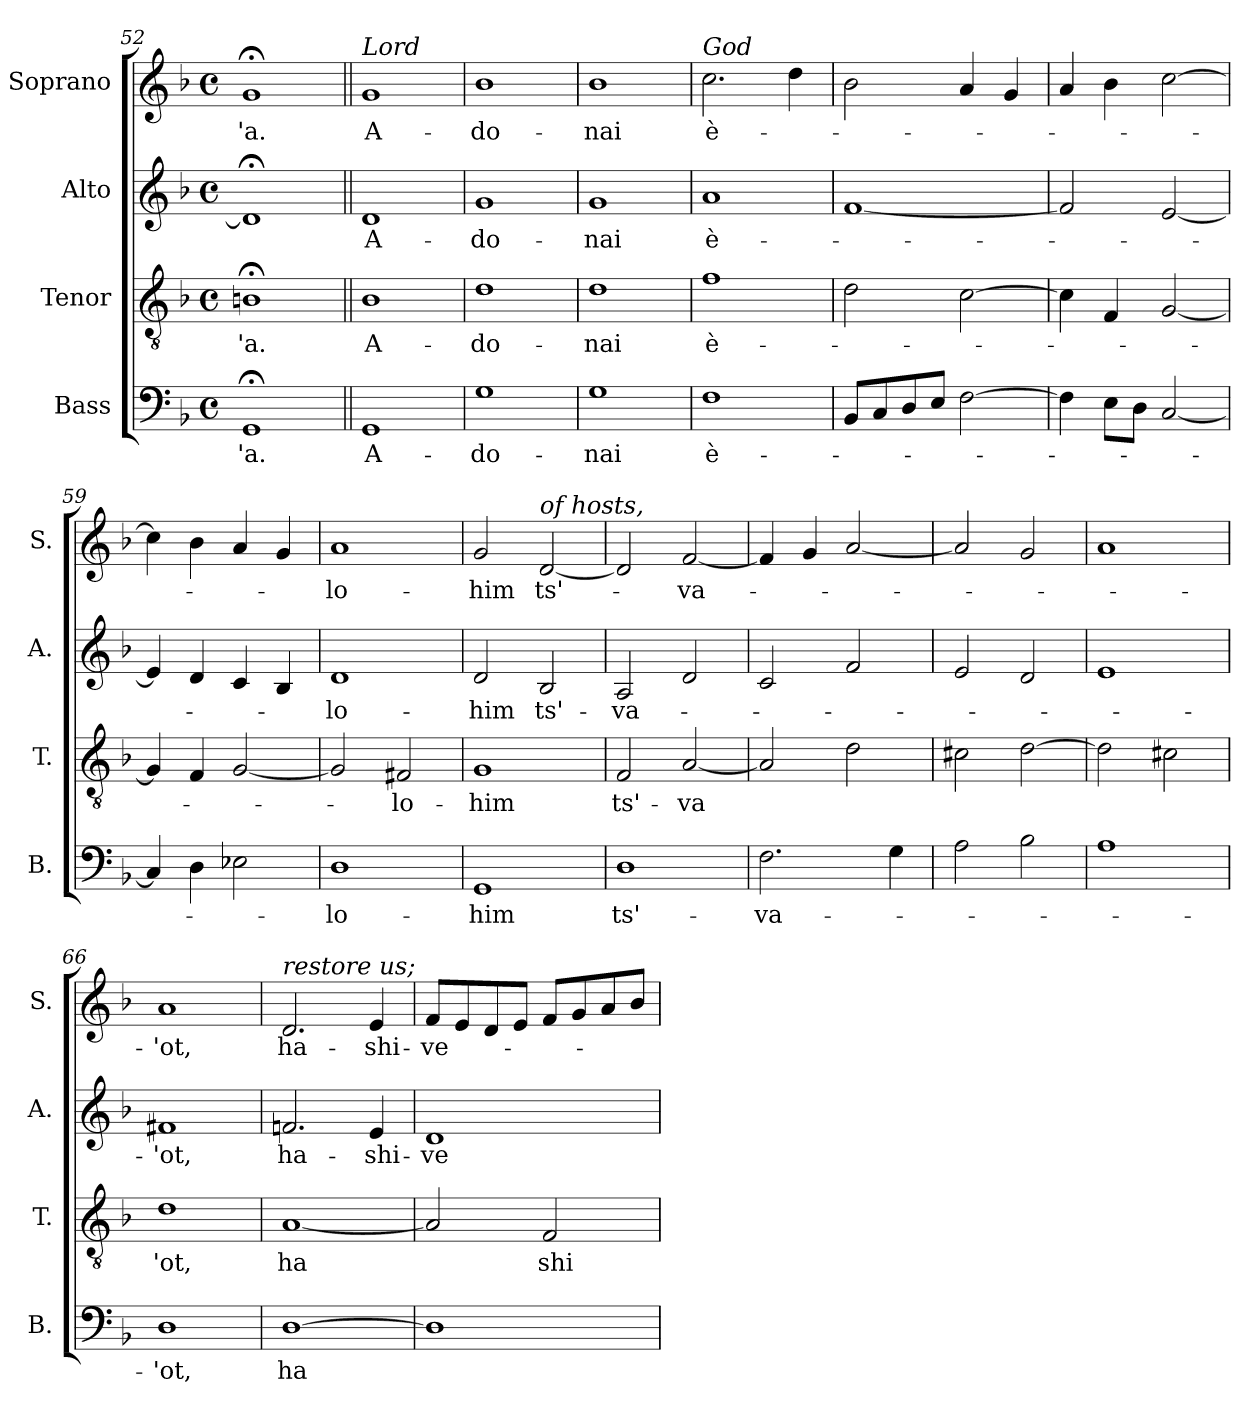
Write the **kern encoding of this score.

**kern	**text	**kern	**text	**kern	**text	**kern	**text
*part4	*part4	*part3	*part3	*part2	*part2	*part1	*part1
*staff4	*staff4	*staff3	*staff3	*staff2	*staff2	*staff1	*staff1
*I"Bass	*	*I"Tenor	*	*I"Alto	*	*I"Soprano	*
*I'B.	*	*I'T.	*	*I'A.	*	*I'S.	*
*clefF4	*	*clefGv2	*	*clefG2	*	*clefG2	*
*k[b-]	*	*k[b-]	*	*k[b-]	*	*k[b-]	*
*M4/4	*	*M4/4	*	*M4/4	*	*M4/4	*
*met(c)	*	*met(c)	*	*met(c)	*	*met(c)	*
=52	=52	=52	=52	=52	=52	=52	=52
!	!LO:LY:b	!	!LO:LY:b	!	!	!	!LO:LY:b
1GG;<	-'a.	1Bn;<	-'a.	1d;<]	.	1g;<	-'a.
=53||	=53||	=53||	=53||	=53||	=53||	=53||	=53||
!	!	!	!	!	!	!LO:TX:a:i:t=Lord	!
!	!LO:LY:b	!	!LO:LY:b	!	!LO:LY:b	!	!LO:LY:b
1GG	A-	1B-	A-	1d	A-	1g	A-
!!LO:LB:g=z
=54	=54	=54	=54	=54	=54	=54	=54
!	!LO:LY:b	!	!LO:LY:b	!	!LO:LY:b	!	!LO:LY:b
1G	-do-	1d	-do-	1g	-do-	1b-	-do-
=55	=55	=55	=55	=55	=55	=55	=55
!	!LO:LY:b	!	!LO:LY:b	!	!LO:LY:b	!	!LO:LY:b
1G	-nai	1d	-nai	1g	-nai	1b-	-nai
=56	=56	=56	=56	=56	=56	=56	=56
!	!	!	!	!	!	!LO:TX:a:i:t=God	!
!	!LO:LY:b	!	!LO:LY:b	!	!LO:LY:b	!	!LO:LY:b
1F	è-	1f	è-	1a	è-	2.cc\	è-
.	.	.	.	.	.	4dd\	.
=57	=57	=57	=57	=57	=57	=57	=57
8BB-/L	.	2d\	.	[1f	.	2b-\	.
8C/	.	.	.	.	.	.	.
8D/	.	.	.	.	.	.	.
8E/J	.	.	.	.	.	.	.
[2F\	.	[2c\	.	.	.	4a/	.
.	.	.	.	.	.	4g/	.
=58	=58	=58	=58	=58	=58	=58	=58
4F\]	.	4c\]	.	2f/]	.	4a/	.
8E\L	.	4F/	.	.	.	4b-\	.
8D\J	.	.	.	.	.	.	.
[2C/	.	[2G/	.	[2e/	.	[2cc\	.
=59	=59	=59	=59	=59	=59	=59	=59
4C/]	.	4G/]	.	4e/]	.	4cc\]	.
4D\	.	4F/	.	4d/	.	4b-\	.
2E-X\	.	[2G/	.	4c/	.	4a/	.
.	.	.	.	4B-/	.	4g/	.
=60	=60	=60	=60	=60	=60	=60	=60
!	!LO:LY:b	!	!	!	!LO:LY:b	!	!LO:LY:b
1D	-lo-	2G/]	.	1d	-lo-	1a	-lo-
!	!	!	!LO:LY:b	!	!	!	!
.	.	2F#X/	-lo-	.	.	.	.
=61	=61	=61	=61	=61	=61	=61	=61
!	!LO:LY:b	!	!LO:LY:b	!	!LO:LY:b	!	!LO:LY:b
1GG	-him	1G	-him	2d/	-him	2g/	-him
!	!	!	!	!	!	!LO:TX:a:i:t=of hosts,	!
!	!	!	!	!	!LO:LY:b	!	!LO:LY:b
.	.	.	.	2B-/	ts'-	[2d/	ts'-
=62	=62	=62	=62	=62	=62	=62	=62
!	!LO:LY:b	!	!LO:LY:b	!	!LO:LY:b	!	!
1D	ts'-	2F/	ts'-	2A/	-va-	2d/]	.
!	!	!	!LO:LY:b	!	!	!	!LO:LY:b
.	.	[2A/	-va	2d/	.	[2f/	-va-
=63	=63	=63	=63	=63	=63	=63	=63
!	!LO:LY:b	!	!	!	!	!	!
2.F\	-va-	2A/]	.	2c/	.	4f/]	.
.	.	.	.	.	.	4g/	.
.	.	2d\	.	2f/	.	[2a/	.
4G\	.	.	.	.	.	.	.
!!LO:LB:g=z
=64	=64	=64	=64	=64	=64	=64	=64
2A\	.	2c#X\	.	2e/	.	2a/]	.
2B-\	.	[2d\	.	2d/	.	2g/	.
=65	=65	=65	=65	=65	=65	=65	=65
1A	.	2d\]	.	1e	.	1a	.
.	.	2c#X\	.	.	.	.	.
=66	=66	=66	=66	=66	=66	=66	=66
!	!LO:LY:b	!	!LO:LY:b	!	!LO:LY:b	!	!LO:LY:b
1D	-'ot,	1d	'ot,	1f#X	-'ot,	1a	-'ot,
=67	=67	=67	=67	=67	=67	=67	=67
!	!	!	!	!	!	!LO:TX:a:i:t=restore us;	!
!	!LO:LY:b	!	!LO:LY:b	!	!LO:LY:b	!	!LO:LY:b
[1D	ha	[1A	ha	2.fn/	ha-	2.d/	ha-
!	!	!	!	!	!LO:LY:b	!	!LO:LY:b
.	.	.	.	4e/	-shi-	4e/	-shi-
=68	=68	=68	=68	=68	=68	=68	=68
!	!	!	!	!	!LO:LY:b	!	!LO:LY:b
1D]	.	2A/]	.	1d	-ve-	8f/L	-ve-
.	.	.	.	.	.	8e/	.
.	.	.	.	.	.	8d/	.
.	.	.	.	.	.	8e/J	.
!	!	!	!LO:LY:b	!	!	!	!
.	.	2F/	shi-	.	.	8f/L	.
.	.	.	.	.	.	8g/	.
.	.	.	.	.	.	8a/	.
.	.	.	.	.	.	8b-/J	.
=	=	=	=	=	=	=	=
*-	*-	*-	*-	*-	*-	*-	*-
